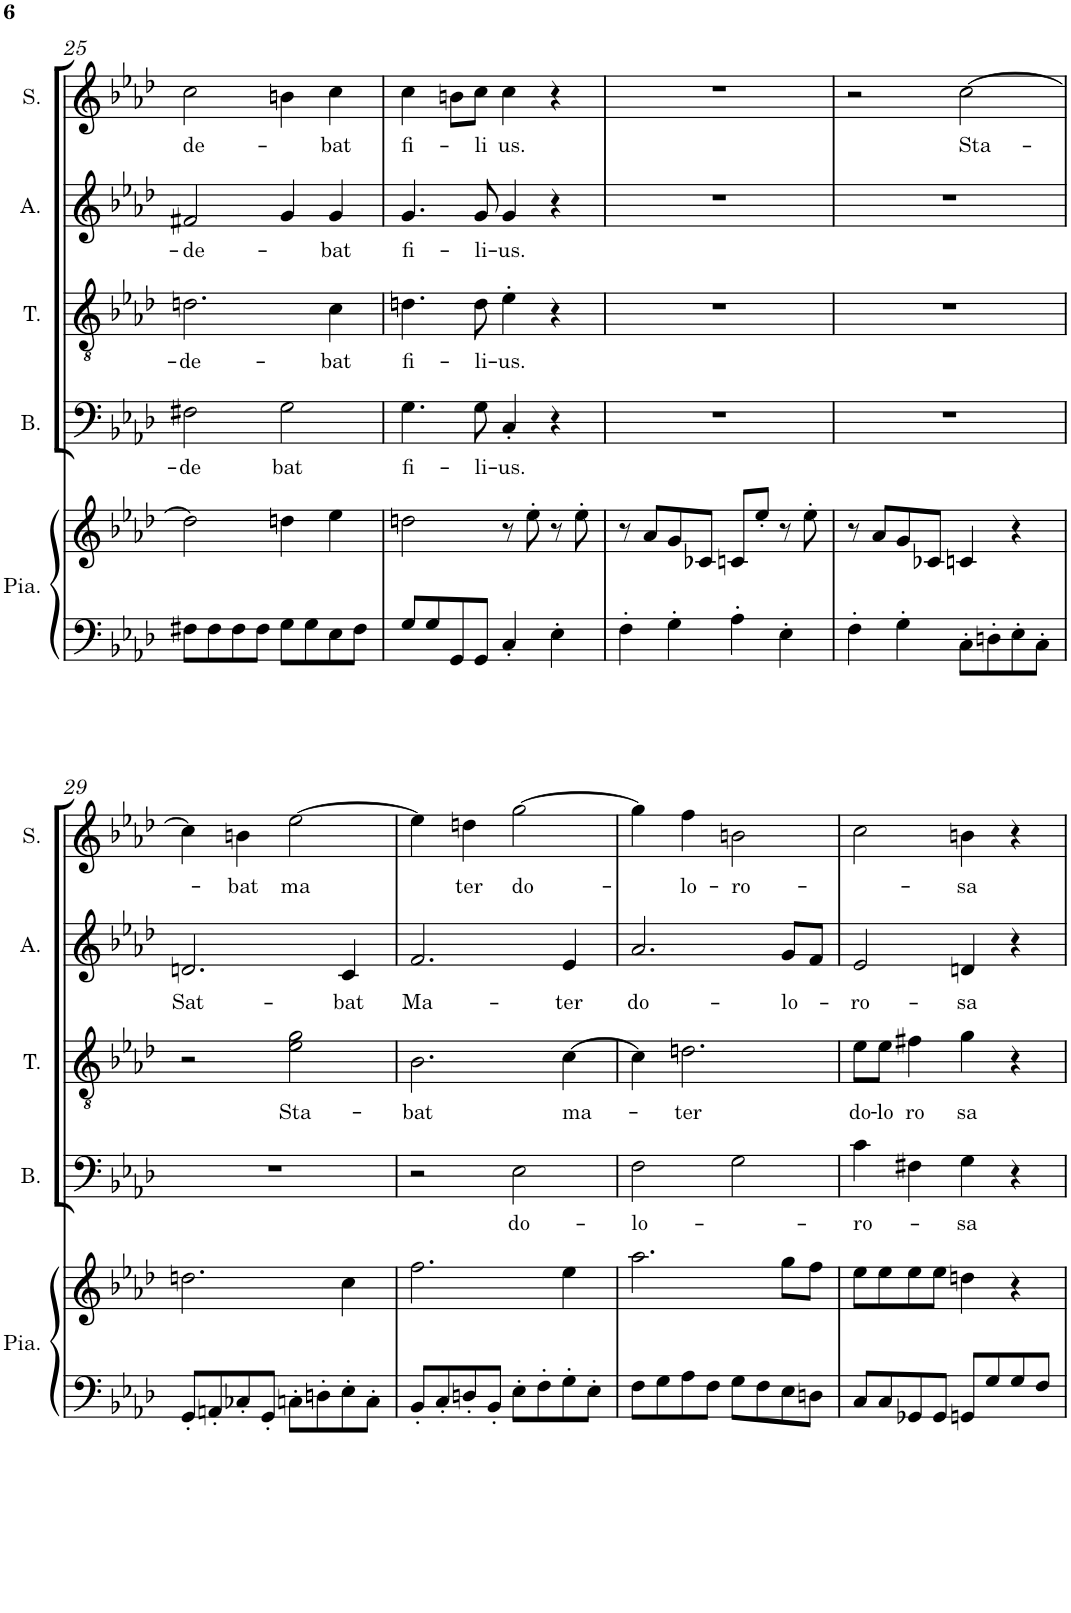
**kern	**kern	**kern	**text	**kern	**text	**kern	**text	**kern	**text
*part5	*part5	*part4	*part4	*part3	*part3	*part2	*part2	*part1	*part1
*staff6	*staff5	*staff4	*staff4	*staff3	*staff3	*staff2	*staff2	*staff1	*staff1
*I"Piano	*	*I"Basse	*	*I"Ténor	*	*I"Alto	*	*I"Soprano	*
*I'Pia.	*	*I'B.	*	*I'T.	*	*I'A.	*	*I'S.	*
!!LO:PB:g=z
*clefF4	*clefG2	*clefF4	*	*clefGv2	*	*clefG2	*	*clefG2	*
*k[b-e-a-d-]	*k[b-e-a-d-]	*k[b-e-a-d-]	*	*k[b-e-a-d-]	*	*k[b-e-a-d-]	*	*k[b-e-a-d-]	*
*M4/4	*M4/4	*M4/4	*	*M4/4	*	*M4/4	*	*M4/4	*
=25	=25	=25	=25	=25	=25	=25	=25	=25	=25
!	!	!	!LO:LY:b	!	!LO:LY:b	!	!LO:LY:b	!	!LO:LY:b
8F#X\L	2dd\]	2F#X\	-de	2.dn\	-de-	2f#X/	-de-	2cc\	de-
8F#\	.	.	.	.	.	.	.	.	.
8F#\	.	.	.	.	.	.	.	.	.
8F#\J	.	.	.	.	.	.	.	.	.
!	!	!	!LO:LY:b	!	!	!	!	!	!
8G\L	4ddn\	2G\	bat	.	.	4g/	.	4bn\	.
8G\	.	.	.	.	.	.	.	.	.
!	!	!	!	!	!LO:LY:b	!	!LO:LY:b	!	!LO:LY:b
8E-\	4ee-\	.	.	4c\	-bat	4g/	-bat	4cc\	-bat
8F#\J	.	.	.	.	.	.	.	.	.
=26	=26	=26	=26	=26	=26	=26	=26	=26	=26
!	!	!	!LO:LY:b	!	!LO:LY:b	!	!LO:LY:b	!	!LO:LY:b
8G/L	2ddn\	4.G\	fi-	4.dn\	fi-	4.g/	fi-	4cc\	fi-
8G/	.	.	.	.	.	.	.	.	.
8GG/	.	.	.	.	.	.	.	8bn\L	.
!	!	!	!LO:LY:b	!	!LO:LY:b	!	!LO:LY:b	!	!LO:LY:b
8GG/J	.	8G\	-li-	8d\	-li-	8g/	-li-	8cc\J	-li
!	!	!	!LO:LY:b	!	!LO:LY:b	!	!LO:LY:b	!	!LO:LY:b
4C'/	8r	4C'/	-us.	4e-'\	-us.	4g/	-us.	4cc\	us.
.	8ee-'\	.	.	.	.	.	.	.	.
4E-'\	8r	4r	.	4r	.	4r	.	4r	.
.	8ee-'\	.	.	.	.	.	.	.	.
=27	=27	=27	=27	=27	=27	=27	=27	=27	=27
4F'\	8r	1r	.	1r	.	1r	.	1r	.
.	8a-/L	.	.	.	.	.	.	.	.
4G'\	8g/	.	.	.	.	.	.	.	.
.	8c-X/J	.	.	.	.	.	.	.	.
4A-'\	8cn/L	.	.	.	.	.	.	.	.
.	8ee-'/J	.	.	.	.	.	.	.	.
4E-'\	8r	.	.	.	.	.	.	.	.
.	8ee-'\	.	.	.	.	.	.	.	.
=28	=28	=28	=28	=28	=28	=28	=28	=28	=28
4F'\	8r	1r	.	1r	.	1r	.	2r	.
.	8a-/L	.	.	.	.	.	.	.	.
4G'\	8g/	.	.	.	.	.	.	.	.
.	8c-X/J	.	.	.	.	.	.	.	.
!	!	!	!	!	!	!	!	!	!LO:LY:b
8C'\L	4cn/	.	.	.	.	.	.	[2cc\	Sta-
8Dn'\	.	.	.	.	.	.	.	.	.
8E-'\	4r	.	.	.	.	.	.	.	.
8C'\J	.	.	.	.	.	.	.	.	.
!!LO:LB:g=z
=29	=29	=29	=29	=29	=29	=29	=29	=29	=29
!	!	!	!	!	!	!	!LO:LY:b	!	!
8GG'/L	2.ddn\	1r	.	2r	.	2.dn/	Sat-	4cc\]	.
8AAn'/	.	.	.	.	.	.	.	.	.
!	!	!	!	!	!	!	!	!	!LO:LY:b
8C-X'/	.	.	.	.	.	.	.	4bn\	-bat
8GG'/J	.	.	.	.	.	.	.	.	.
!	!	!	!	!	!LO:LY:b	!	!	!	!LO:LY:b
8Cn'\L	.	.	.	2e-\ 2g\	Sta-	.	.	[2ee-\	ma
8Dn'\	.	.	.	.	.	.	.	.	.
!	!	!	!	!	!	!	!LO:LY:b	!	!
8E-'\	4cc\	.	.	.	.	4c/	-bat	.	.
8C'\J	.	.	.	.	.	.	.	.	.
=30	=30	=30	=30	=30	=30	=30	=30	=30	=30
!	!	!	!	!	!LO:LY:b	!	!LO:LY:b	!	!
8BB-'/L	2.ff\	2r	.	2.B-\	-bat	2.f/	Ma-	4ee-\]	.
8C'/	.	.	.	.	.	.	.	.	.
!	!	!	!	!	!	!	!	!	!LO:LY:b
8Dn'/	.	.	.	.	.	.	.	4ddn\	ter
8BB-'/J	.	.	.	.	.	.	.	.	.
!	!	!	!LO:LY:b	!	!	!	!	!	!LO:LY:b
8E-'\L	.	2E-\	do-	.	.	.	.	[2gg\	do-
8F'\	.	.	.	.	.	.	.	.	.
!	!	!	!	!	!LO:LY:b	!	!LO:LY:b	!	!
8G'\	4ee-\	.	.	[4c\	ma-	4e-/	-ter	.	.
8E-'\J	.	.	.	.	.	.	.	.	.
=31	=31	=31	=31	=31	=31	=31	=31	=31	=31
!	!	!	!LO:LY:b	!	!	!	!LO:LY:b	!	!
8F\L	2.aa-\	2F\	-lo-	4c\]	.	2.a-/	do-	4gg\]	.
8G\	.	.	.	.	.	.	.	.	.
!	!	!	!	!	!LO:LY:b	!	!	!	!LO:LY:b
8A-\	.	.	.	2.dn\	-ter	.	.	4ff\	-lo-
8F\J	.	.	.	.	.	.	.	.	.
!	!	!	!	!	!	!	!	!	!LO:LY:b
8G\L	.	2G\	.	.	.	.	.	2bn\	-ro-
8F\	.	.	.	.	.	.	.	.	.
!	!	!	!	!	!	!	!LO:LY:b	!	!
8E-\	8gg\L	.	.	.	.	8g/L	-lo-	.	.
8Dn\J	8ff\J	.	.	.	.	8f/J	.	.	.
=32	=32	=32	=32	=32	=32	=32	=32	=32	=32
!	!	!	!LO:LY:b	!	!LO:LY:b	!	!LO:LY:b	!	!
8C/L	8ee-\L	4c\	-ro-	8e-\L	do-	2e-/	-ro-	2cc\	.
!	!	!	!	!	!LO:LY:b	!	!	!	!
8C/	8ee-\	.	.	8e-\J	-lo	.	.	.	.
!	!	!	!	!	!LO:LY:b	!	!	!	!
8GG-X/	8ee-\	4F#X\	.	4f#X\	ro	.	.	.	.
8GG-/J	8ee-\J	.	.	.	.	.	.	.	.
!	!	!	!LO:LY:b	!	!LO:LY:b	!	!LO:LY:b	!	!LO:LY:b
8GGn/L	4ddn\	4G\	-sa	4g\	sa	4dn/	-sa	4bn\	-sa
8G/	.	.	.	.	.	.	.	.	.
8G/	4r	4r	.	4r	.	4r	.	4r	.
8F/J	.	.	.	.	.	.	.	.	.
=	=	=	=	=	=	=	=	=	=
*-	*-	*-	*-	*-	*-	*-	*-	*-	*-
